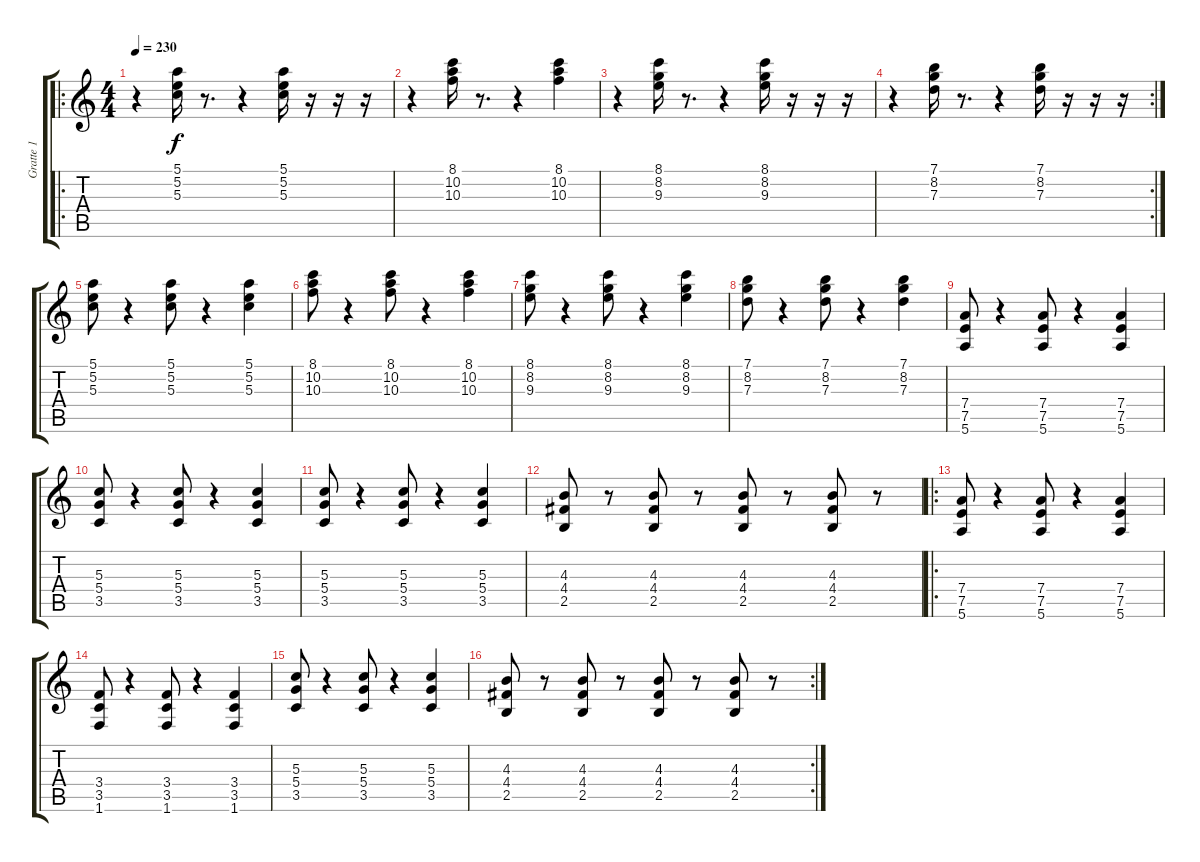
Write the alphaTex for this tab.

\track ("Gratte 1" "Gratte 1") {instrument electricguitarmuted}
\staff {score tabs}
\tuning (E4 B3 G3 D3 A2 E2) {hide}
\ro
\ts (4 4)
\tempo 230
\clef g2
\ks c
r.4{dy f} (5.1 5.2 5.3).16 r.8{d} r.4 (5.1 5.2 5.3).16 r.16 r.16 r.16 |
r.4 (8.1 10.2 10.3).16 r.8{d} r.4 (8.1 10.2 10.3).4 |
r.4 (8.1 8.2 9.3).16 r.8{d} r.4 (8.1 8.2 9.3).16 r.16 r.16 r.16 |
\rc 2
r.4 (7.1 8.2 7.3).16 r.8{d} r.4 (7.1 8.2 7.3).16 r.16 r.16 r.16 |
\section ("" "")
(5.1 5.2 5.3).8 r.4 (5.1 5.2 5.3).8 r.4 (5.1 5.2 5.3).4 |
(8.1 10.2 10.3).8 r.4 (8.1 10.2 10.3).8 r.4 (8.1 10.2 10.3).4 |
(8.1 8.2 9.3).8 r.4 (8.1 8.2 9.3).8 r.4 (8.1 8.2 9.3).4 |
(7.1 8.2 7.3).8 r.4 (7.1 8.2 7.3).8 r.4 (7.1 8.2 7.3).4 |
(7.4 7.5 5.6).8{instrument distortionguitar} r.4 (7.4 7.5 5.6).8 r.4 (7.4 7.5 5.6).4 |
(5.3 5.4 3.5).8 r.4 (5.3 5.4 3.5).8 r.4 (5.3 5.4 3.5).4 |
(5.3 5.4 3.5).8 r.4 (5.3 5.4 3.5).8 r.4 (5.3 5.4 3.5).4 |
(4.3 4.4 2.5).8 r.8 (4.3 4.4 2.5).8 r.8 (4.3 4.4 2.5).8 r.8 (4.3 4.4 2.5).8 r.8 |
\ro
(7.4 7.5 5.6).8 r.4 (7.4 7.5 5.6).8 r.4 (7.4 7.5 5.6).4 |
(3.4 3.5 1.6).8 r.4 (3.4 3.5 1.6).8 r.4 (3.4 3.5 1.6).4 |
(5.3 5.4 3.5).8 r.4 (5.3 5.4 3.5).8 r.4 (5.3 5.4 3.5).4 |
\rc 2
(4.3 4.4 2.5).8 r.8 (4.3 4.4 2.5).8 r.8 (4.3 4.4 2.5).8 r.8 (4.3 4.4 2.5).8 r.8
